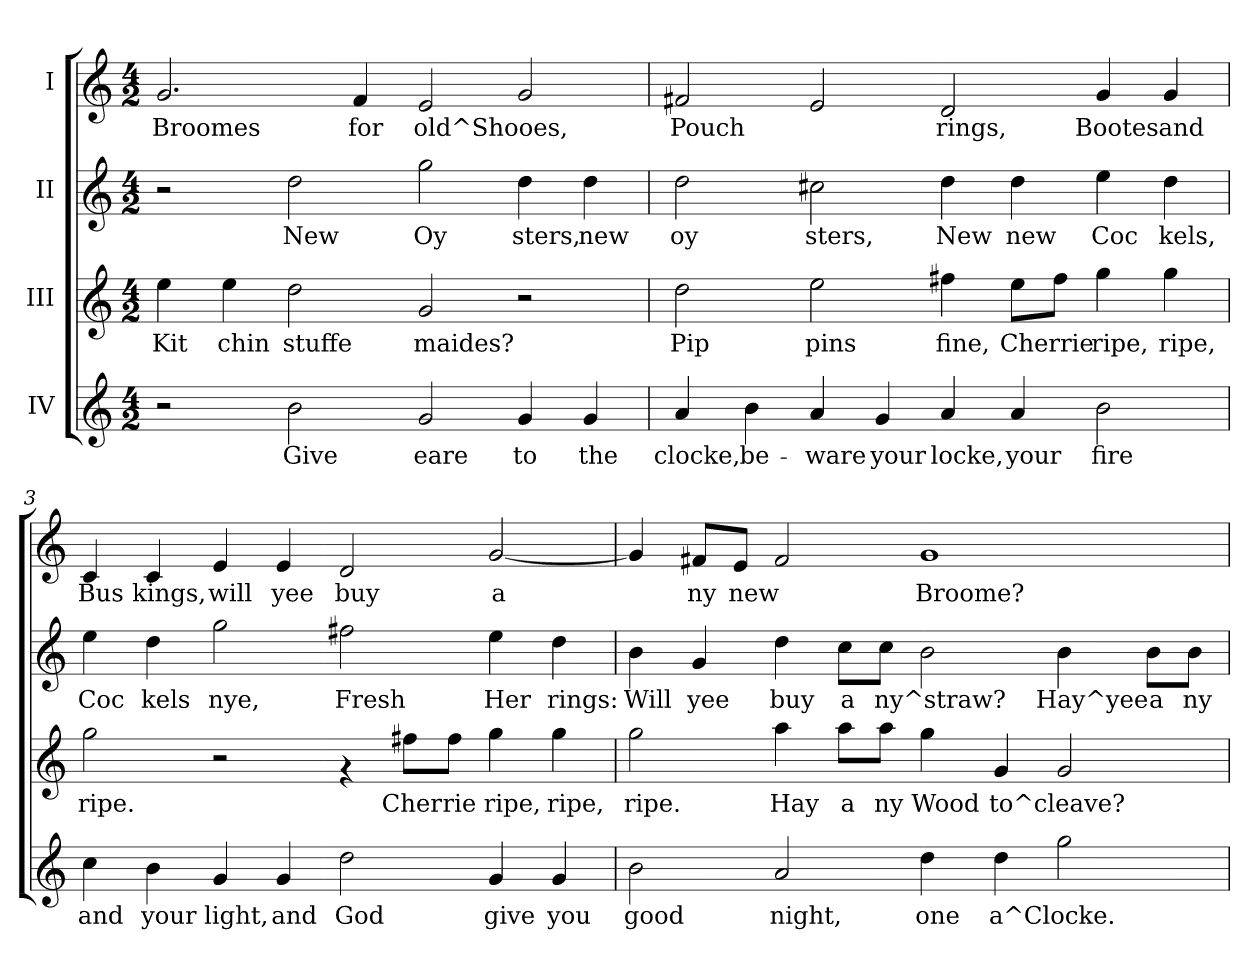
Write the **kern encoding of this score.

**kern	**text	**kern	**text	**kern	**text	**kern	**text
*part4	*part4	*part3	*part3	*part2	*part2	*part1	*part1
*staff4	*staff4	*staff3	*staff3	*staff2	*staff2	*staff1	*staff1
*I"IV	*	*I"III	*	*I"II	*	*I"I	*
!!LO:PB:g=z
*stria5	*	*stria5	*	*stria5	*	*stria5	*
*clefG2	*	*clefG2	*	*clefG2	*	*clefG2	*
*k[]	*	*k[]	*	*k[]	*	*k[]	*
*C:	*	*C:	*	*C:	*	*C:	*
*M4/2	*	*M4/2	*	*M4/2	*	*M4/2	*
=1	=1	=1	=1	=1	=1	=1	=1
!	!	!	!LO:LY:b:cj	!	!	!	!LO:LY:b:cj
2r	.	4ee\	Kit	2r	.	2.g/	Broomes
!	!	!	!LO:LY:b:cj	!	!	!	!
.	.	4ee\	chin	.	.	.	.
!	!LO:LY:b:cj	!	!LO:LY:b:cj	!	!LO:LY:b:cj	!	!
2b\	Give	2dd\	stuffe	2dd\	New	.	.
!	!	!	!	!	!	!	!LO:LY:b:cj
.	.	.	.	.	.	4f/	for
!	!LO:LY:b:cj	!	!LO:LY:b:cj	!	!LO:LY:b:cj	!	!LO:LY:b:cj
2g/	eare	2g/	maides?	2gg\	Oy	2e/	old^Shooes,
!	!LO:LY:b:cj	!	!	!	!LO:LY:b:cj	!	!LO:LY:b:cj
4g/	to	2r	.	4dd\	sters,	2g/	.
!	!LO:LY:b:cj	!	!	!	!LO:LY:b:cj	!	!
4g/	the	.	.	4dd\	new	.	.
=2	=2	=2	=2	=2	=2	=2	=2
!	!LO:LY:b:cj	!	!LO:LY:b:cj	!	!LO:LY:b:cj	!	!LO:LY:b:cj
4a/	clocke,	2dd\	Pip	2dd\	oy	2f#X/	Pouch-
!	!LO:LY:b:cj	!	!	!	!	!	!
4b\	be-	.	.	.	.	.	.
!	!LO:LY:b:cj	!	!LO:LY:b:cj	!	!LO:LY:b:cj	!	!LO:LY:b:cj
4a/	-ware	2ee\	pins	2cc#X\	sters,	2e/	--
!	!LO:LY:b:cj	!	!	!	!	!	!
4g/	your	.	.	.	.	.	.
!	!LO:LY:b:cj	!	!LO:LY:b:cj	!	!LO:LY:b:cj	!	!LO:LY:b:cj
4a/	locke,	4ff#X\	fine,	4dd\	New	2d/	-rings,
!	!LO:LY:b:cj	!	!LO:LY:b:cj	!	!LO:LY:b:cj	!	!
4a/	your	8ee\L	Cherrie	4dd\	new	.	.
!	!	!	!LO:LY:b:cj	!	!	!	!
.	.	8ff#\J	.	.	.	.	.
!	!LO:LY:b:cj	!	!LO:LY:b:cj	!	!LO:LY:b:cj	!	!LO:LY:b:cj
2b\	fire	4gg\	ripe,	4ee\	Coc	4g/	Bootes
!	!	!	!LO:LY:b:cj	!	!LO:LY:b:cj	!	!LO:LY:b:cj
.	.	4gg\	ripe,	4dd\	kels,	4g/	and
!!LO:LB:g=z
=3	=3	=3	=3	=3	=3	=3	=3
!	!LO:LY:b:cj	!	!LO:LY:b:cj	!	!LO:LY:b:cj	!	!LO:LY:b:cj
4cc\	and	2gg\	ripe.	4ee\	Coc	4c/	Bus
!	!LO:LY:b:cj	!	!	!	!LO:LY:b:cj	!	!LO:LY:b:cj
4b\	your	.	.	4dd\	kels	4c/	kings,
!	!LO:LY:b:cj	!	!	!	!LO:LY:b:cj	!	!LO:LY:b:cj
4g/	light,	2r	.	2gg\	nye,	4e/	will
!	!LO:LY:b:cj	!	!	!	!	!	!LO:LY:b:cj
4g/	and	.	.	.	.	4e/	yee
!	!LO:LY:b:cj	!	!	!	!LO:LY:b:cj	!	!LO:LY:b:cj
2dd\	God	4rf	.	2ff#X\	Fresh	2d/	buy
!	!	!	!LO:LY:b:cj	!	!	!	!
.	.	8ff#X\L	Cher	.	.	.	.
!	!	!	!LO:LY:b:cj	!	!	!	!
.	.	8ff#\J	rie	.	.	.	.
!	!LO:LY:b:cj	!	!LO:LY:b:cj	!	!LO:LY:b:cj	!	!LO:LY:b:cj
4g/	give	4gg\	ripe,	4ee\	Her	[<2g/	a
!	!LO:LY:b:cj	!	!LO:LY:b:cj	!	!LO:LY:b:cj	!	!
4g/	you	4gg\	ripe,	4dd\	rings:	.	.
=4	=4	=4	=4	=4	=4	=4	=4
!	!LO:LY:b:cj	!	!LO:LY:b:cj	!	!LO:LY:b:cj	!	!LO:LY:b:cj
2b\	good	2gg\	ripe.	4b\	Will	4g/]	.
!	!	!	!	!	!LO:LY:b:cj	!	!LO:LY:b:cj
.	.	.	.	4g/	yee	8f#X/L	ny
!	!	!	!	!	!	!	!LO:LY:b:cj
.	.	.	.	.	.	8e/J	new
!	!LO:LY:b:cj	!	!LO:LY:b:cj	!	!LO:LY:b:cj	!	!LO:LY:b:cj
2a/	night,	4aa\	Hay	4dd\	buy	2f#/	.
!	!	!	!LO:LY:b:cj	!	!LO:LY:b:cj	!	!
.	.	8aa\L	a	8cc\L	a	.	.
!	!	!	!LO:LY:b:cj	!	!LO:LY:b:cj	!	!
.	.	8aa\J	ny	8cc\J	ny^straw?	.	.
!	!LO:LY:b:cj	!	!LO:LY:b:cj	!	!LO:LY:b:cj	!	!LO:LY:b:cj
4dd\	one	4gg\	Wood	2b\	.	1g	Broome?
!	!LO:LY:b:cj	!	!LO:LY:b:cj	!	!	!	!
4dd\	a^Clocke.	4g/	to^cleave?	.	.	.	.
!	!LO:LY:b:cj	!	!LO:LY:b:cj	!	!LO:LY:b:cj	!	!
2gg\	.	2g/	.	4b\	Hay^yee	.	.
!	!	!	!	!	!LO:LY:b:cj	!	!
.	.	.	.	8b\L	a	.	.
!	!	!	!	!	!LO:LY:b:cj	!	!
.	.	.	.	8b\J	ny	.	.
=	=	=	=	=	=	=	=
*-	*-	*-	*-	*-	*-	*-	*-
